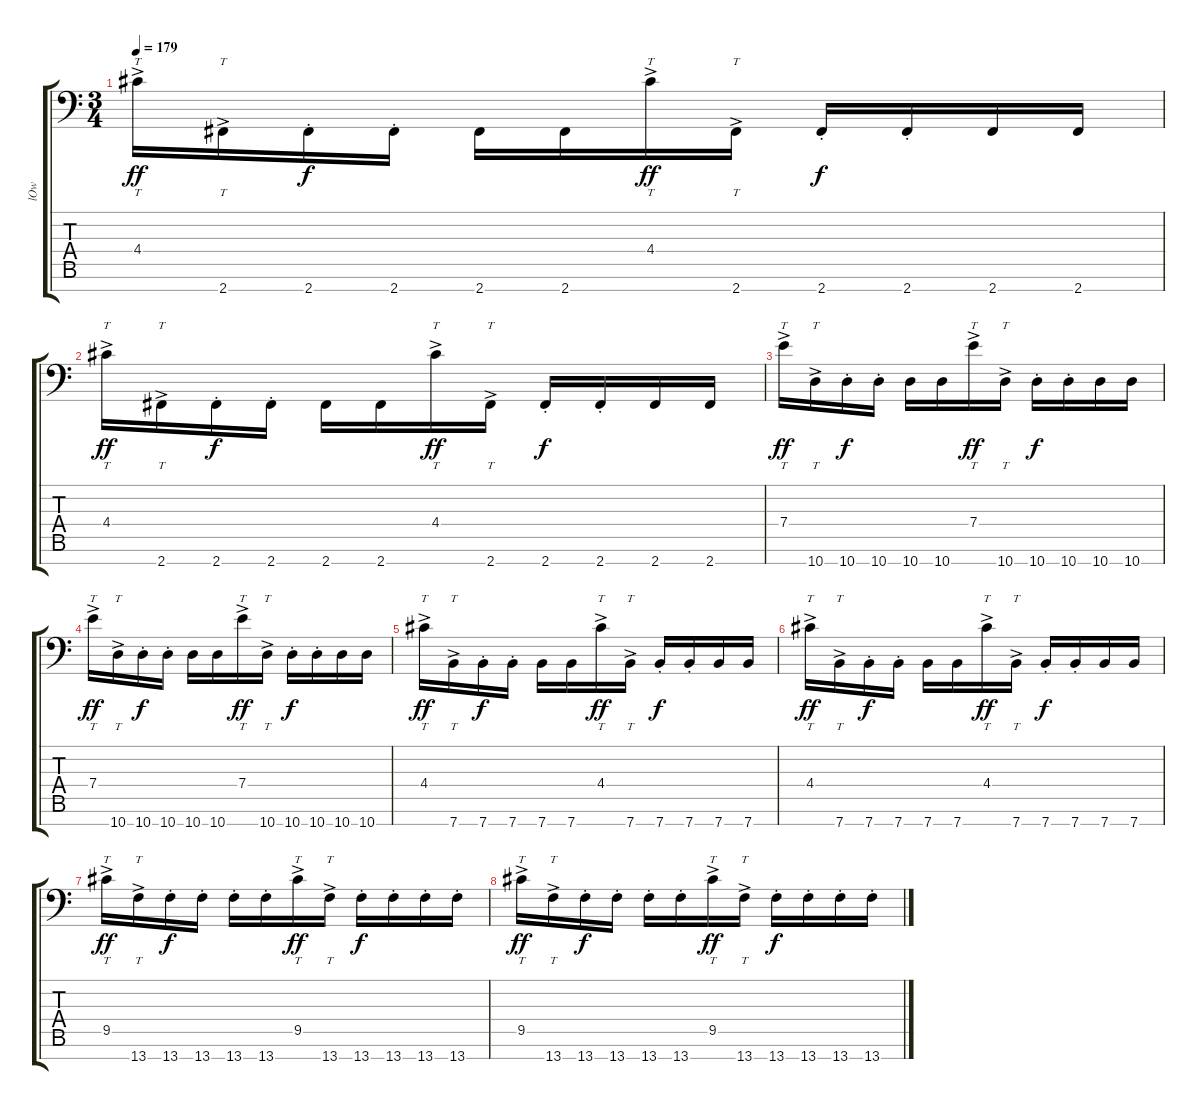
\track ("lOw" "lOw") {instrument distortionguitar}
\staff {score tabs}
\tuning (B3 G3 D3 A2 E2 B1 E1) {hide}
\ts (3 4)
\tempo 179
\clef f4
\ks c
4.4{ac}.16{tt dy ff} 2.7{ac}.16{tt} 2.7{st}.16{dy f} 2.7{st}.16 2.7.16 2.7.16 4.4{ac}.16{tt dy ff} 2.7{ac}.16{tt} 2.7{st}.16{dy f} 2.7{st}.16 2.7.16 2.7.16 |
4.4{ac}.16{tt dy ff} 2.7{ac}.16{tt} 2.7{st}.16{dy f} 2.7{st}.16 2.7.16 2.7.16 4.4{ac}.16{tt dy ff} 2.7{ac}.16{tt} 2.7{st}.16{dy f} 2.7{st}.16 2.7.16 2.7.16 |
7.4{ac}.16{tt dy ff} 10.7{ac}.16{tt} 10.7{st}.16{dy f} 10.7{st}.16 10.7.16 10.7.16 7.4{ac}.16{tt dy ff} 10.7{ac}.16{tt} 10.7{st}.16{dy f} 10.7{st}.16 10.7.16 10.7.16 |
7.4{ac}.16{tt dy ff} 10.7{ac}.16{tt} 10.7{st}.16{dy f} 10.7{st}.16 10.7.16 10.7.16 7.4{ac}.16{tt dy ff} 10.7{ac}.16{tt} 10.7{st}.16{dy f} 10.7{st}.16 10.7.16 10.7.16 |
4.4{ac}.16{tt dy ff} 7.7{ac}.16{tt} 7.7{st}.16{dy f} 7.7{st}.16 7.7.16 7.7.16 4.4{ac}.16{tt dy ff} 7.7{ac}.16{tt} 7.7{st}.16{dy f} 7.7{st}.16 7.7.16 7.7.16 |
4.4{ac}.16{tt dy ff} 7.7{ac}.16{tt} 7.7{st}.16{dy f} 7.7{st}.16 7.7.16 7.7.16 4.4{ac}.16{tt dy ff} 7.7{ac}.16{tt} 7.7{st}.16{dy f} 7.7{st}.16 7.7.16 7.7.16 |
9.5{ac}.16{tt dy ff} 13.7{ac}.16{tt} 13.7{st}.16{dy f} 13.7{st}.16 13.7{st}.16 13.7{st}.16 9.5{ac}.16{tt dy ff} 13.7{ac}.16{tt} 13.7{st}.16{dy f} 13.7{st}.16 13.7{st}.16 13.7{st}.16 |
9.5{ac}.16{tt dy ff} 13.7{ac}.16{tt} 13.7{st}.16{dy f} 13.7{st}.16 13.7{st}.16 13.7{st}.16 9.5{ac}.16{tt dy ff} 13.7{ac}.16{tt} 13.7{st}.16{dy f} 13.7{st}.16 13.7{st}.16 13.7{st}.16
